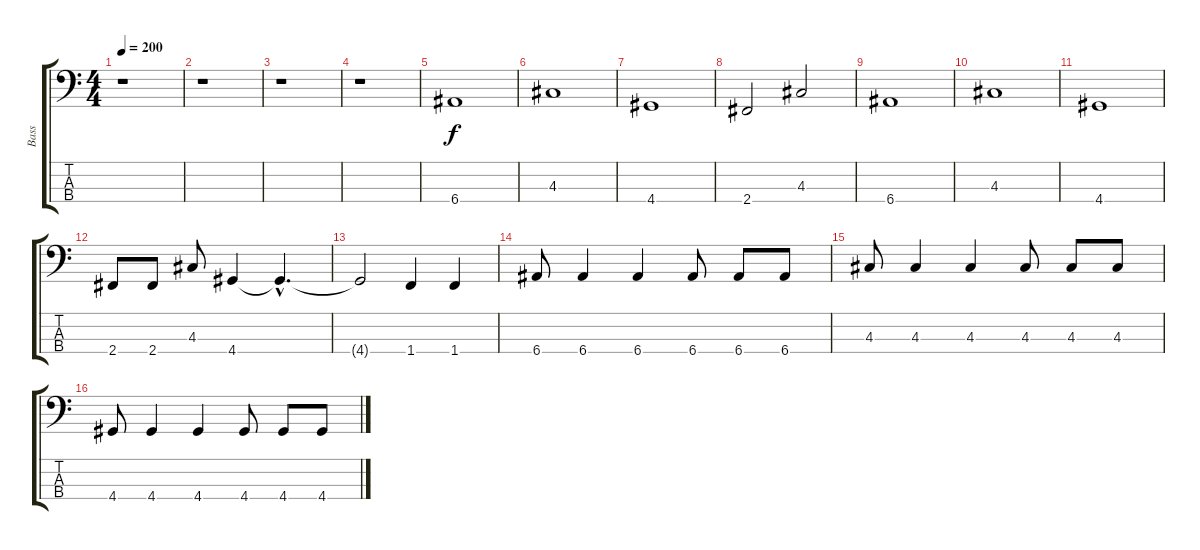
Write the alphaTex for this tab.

\track ("Bass" "Bass") {instrument electricbasspick}
\staff {score tabs}
\tuning (G2 D2 A1 E1) {hide}
\ts (4 4)
\tempo 200
\clef f4
\ks c
r.1{dy f instrument electricbasspick} |
r.1 |
r.1 |
r.1 |
6.4.1 |
4.3.1 |
4.4.1 |
2.4.2 4.3.2 |
6.4.1 |
4.3.1 |
4.4.1 |
2.4.8 2.4.8 4.3.8 4.4.4 4.4{hac t}.4{d} |
4.4{t}.2 1.4.4 1.4.4 |
6.4.8 6.4.4 6.4.4 6.4.8 6.4.8 6.4.8 |
4.3.8 4.3.4 4.3.4 4.3.8 4.3.8 4.3.8 |
4.4.8 4.4.4 4.4.4 4.4.8 4.4.8 4.4.8
